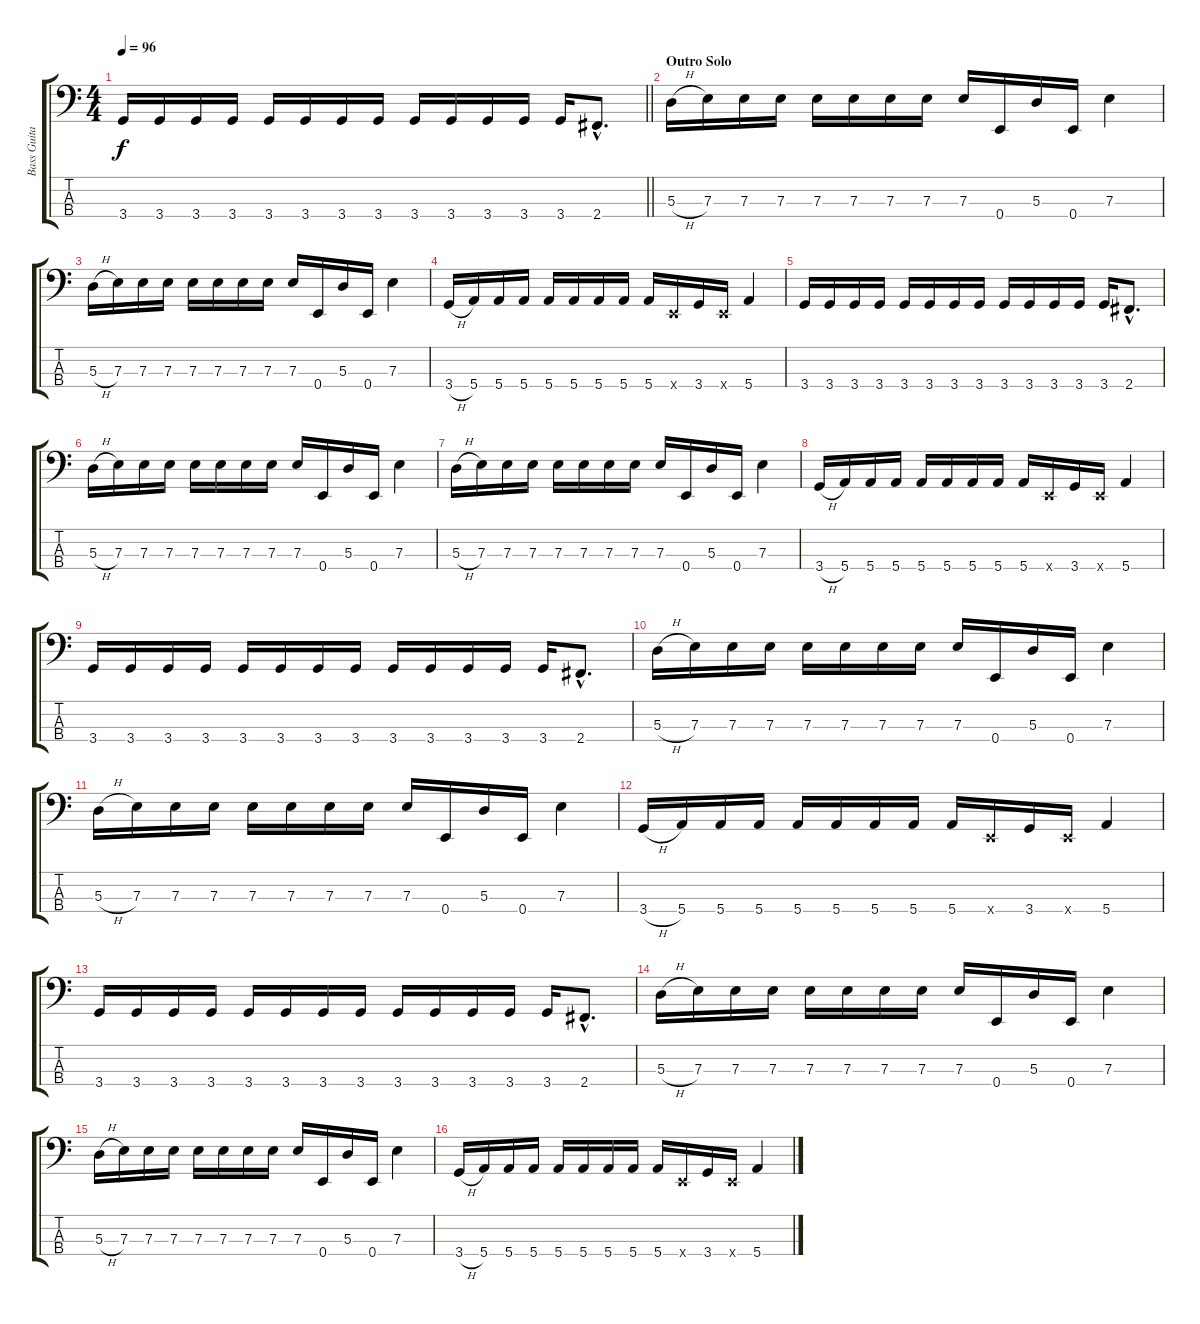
\track ("Bass Guitar" "Bass Guita") {instrument electricbasspick}
\staff {score tabs}
\tuning (G2 D2 A1 E1) {hide}
\ts (4 4)
\tempo 96
\clef f4
\barLineRight lightlight
\ks c
3.4.16{dy f} 3.4.16 3.4.16 3.4.16 3.4.16 3.4.16 3.4.16 3.4.16 3.4.16 3.4.16 3.4.16 3.4.16 3.4.16 2.4{hac}.8{d} |
\section ("" "Outro Solo")
5.3{h}.16 7.3.16 7.3.16 7.3.16 7.3.16 7.3.16 7.3.16 7.3.16 7.3.16 0.4.16 5.3.16 0.4.16 7.3.4 |
5.3{h}.16 7.3.16 7.3.16 7.3.16 7.3.16 7.3.16 7.3.16 7.3.16 7.3.16 0.4.16 5.3.16 0.4.16 7.3.4 |
3.4{h}.16 5.4.16 5.4.16 5.4.16 5.4.16 5.4.16 5.4.16 5.4.16 5.4.16 0.4{x}.16 3.4.16 0.4{x}.16 5.4.4 |
3.4.16 3.4.16 3.4.16 3.4.16 3.4.16 3.4.16 3.4.16 3.4.16 3.4.16 3.4.16 3.4.16 3.4.16 3.4.16 2.4{hac}.8{d} |
5.3{h}.16 7.3.16 7.3.16 7.3.16 7.3.16 7.3.16 7.3.16 7.3.16 7.3.16 0.4.16 5.3.16 0.4.16 7.3.4 |
5.3{h}.16 7.3.16 7.3.16 7.3.16 7.3.16 7.3.16 7.3.16 7.3.16 7.3.16 0.4.16 5.3.16 0.4.16 7.3.4 |
3.4{h}.16 5.4.16 5.4.16 5.4.16 5.4.16 5.4.16 5.4.16 5.4.16 5.4.16 0.4{x}.16 3.4.16 0.4{x}.16 5.4.4 |
3.4.16 3.4.16 3.4.16 3.4.16 3.4.16 3.4.16 3.4.16 3.4.16 3.4.16 3.4.16 3.4.16 3.4.16 3.4.16 2.4{hac}.8{d} |
5.3{h}.16 7.3.16 7.3.16 7.3.16 7.3.16 7.3.16 7.3.16 7.3.16 7.3.16 0.4.16 5.3.16 0.4.16 7.3.4 |
5.3{h}.16 7.3.16 7.3.16 7.3.16 7.3.16 7.3.16 7.3.16 7.3.16 7.3.16 0.4.16 5.3.16 0.4.16 7.3.4 |
3.4{h}.16 5.4.16 5.4.16 5.4.16 5.4.16 5.4.16 5.4.16 5.4.16 5.4.16 0.4{x}.16 3.4.16 0.4{x}.16 5.4.4 |
3.4.16 3.4.16 3.4.16 3.4.16 3.4.16 3.4.16 3.4.16 3.4.16 3.4.16 3.4.16 3.4.16 3.4.16 3.4.16 2.4{hac}.8{d} |
5.3{h}.16 7.3.16 7.3.16 7.3.16 7.3.16 7.3.16 7.3.16 7.3.16 7.3.16 0.4.16 5.3.16 0.4.16 7.3.4 |
5.3{h}.16 7.3.16 7.3.16 7.3.16 7.3.16 7.3.16 7.3.16 7.3.16 7.3.16 0.4.16 5.3.16 0.4.16 7.3.4 |
3.4{h}.16 5.4.16 5.4.16 5.4.16 5.4.16 5.4.16 5.4.16 5.4.16 5.4.16 0.4{x}.16 3.4.16 0.4{x}.16 5.4.4
